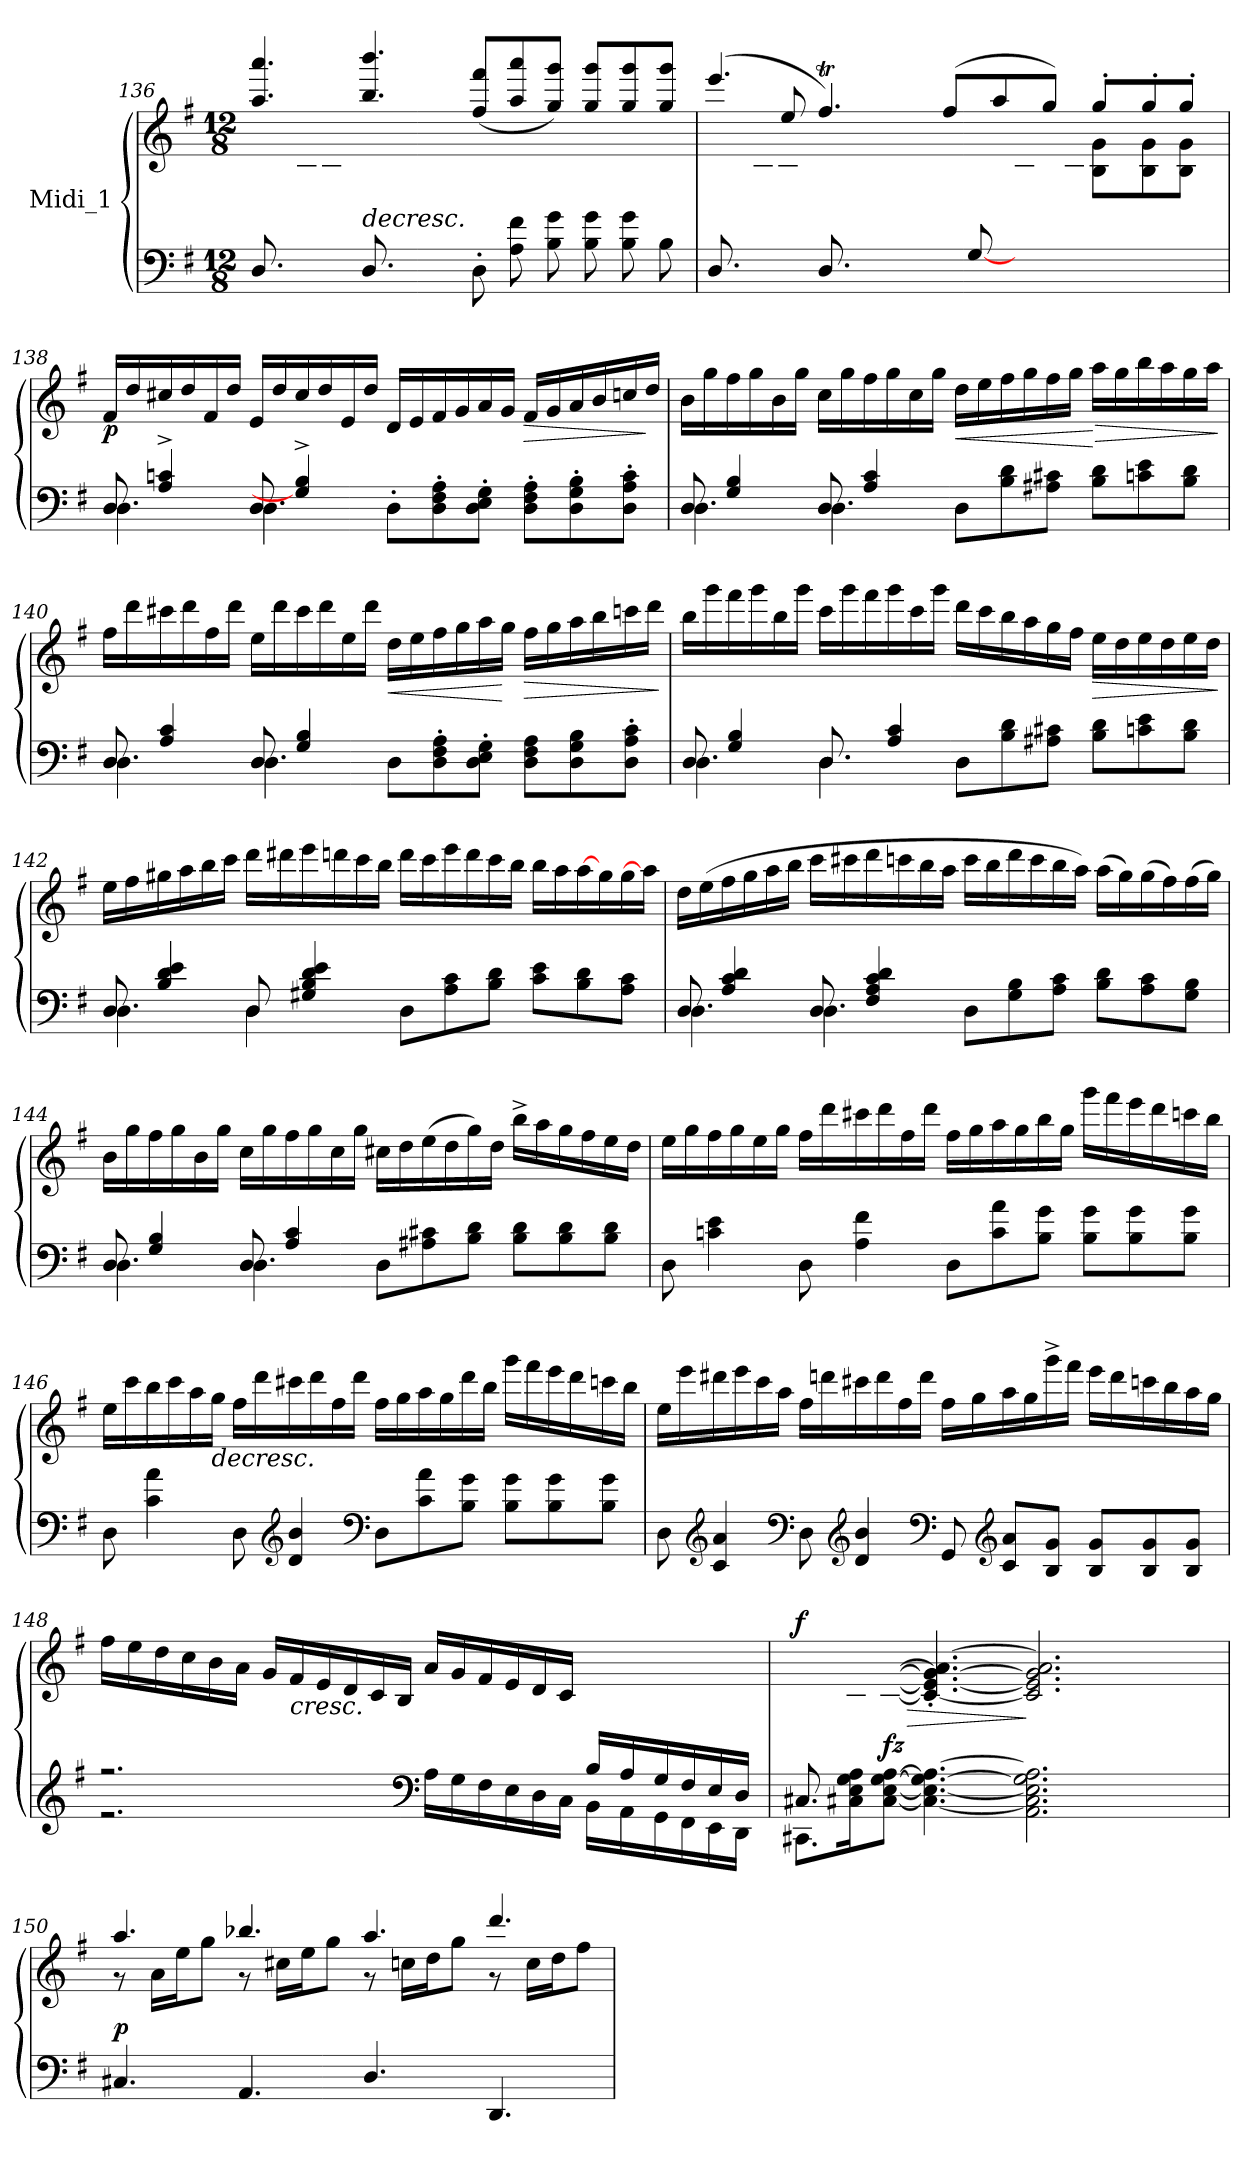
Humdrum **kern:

**kern	**kern	**dynam
*part1	*part1	*part1
*staff2	*staff1	*staff1/2
*I"Midi_1	*	*
*clefF4	*clefG2	*
*k[f#]	*k[f#]	*
*G:	*G:	*
*M12/8	*M12/8	*
=136	=136	=136
*	*^	*
8.D/L	4.aa/ 4.aaa/	8.ryy	.
8.ryy	.	16c\ 16a\K	.
.	.	8c\ 8a\J	.
!LO:TX:a:i:t=decresc.	!	!	!
8.D/L	4.bb/ 4.bbb/	8.ryy	.
8.ryy	.	16d\ 16b\K	.
.	.	8d\ 8b\J	.
8D'\L	(>8ff#/ 8fff#/L	2.ryy	.
8A\ 8f#\	8aa/ 8aaa/	.	.
8B\ 8g\J	8gg/ 8ggg/J)	.	.
8B\ 8g\L	8gg/ 8ggg/L	.	.
8B\ 8g\	8gg/ 8ggg/	.	.
8B\J	8gg/ 8ggg/J	.	.
*	*v	*v	*
!!LO:PB:g=z
=137	=137	=137
*	*MM100	*
*^	*^	*
*	*	*	*^	*
8.D/L	2ryy	(4.eee/	4ryy	8.ryy	.
8.ryy	.	.	.	16c\ 16a\K	.
.	.	.	8ee/	8c\ 8a\J	.
8.D/L	.	4.ff#t/)	8ryy	8.ryy	.
.	2ryy	.	2ryy	.	.
4ryy	.	.	.	8d\ 8b\	.
.	.	.	.	8d\ 8b\J	.
.	.	(>8ff#/L	.	.	.
[8G/L	.	.	.	8ryy	.
.	.	8aa/	.	.	.
4ryy	.	.	.	8c\ 8a\	.
.	2ryy	8gg/J)	8ryy	.	.
.	.	.	.	8B\ 8g\J	.
.	.	8gg'/L	8B\ 8g\L	.	.
16ryy	.	.	.	4ryy	.
4ryy	.	8gg'/	8B\ 8g\	.	.
.	.	8gg'/J	8B\ 8g\J	.	.
.	.	.	.	16ryy	.
=138	=138	=138	=138	=138	=138
!	!	!	!	!	!LO:DY:b
*	*	*	*v	*v	*
8D/	4.D\	16f#/LL	2ryy	p
.	.	16dd/	.	.
4A/^ 4cni/^	.	16cc#X/	.	.
.	.	16dd/	.	.
.	.	16f#/	.	.
.	.	16dd/JJ	.	.
8D/	4.D\	16e/LL	.	.
.	.	16dd/	.	.
4G/]^ 4B/^	.	16cc#/	2ryy	.
.	.	16dd/	.	.
.	.	16e/	.	.
.	.	16dd/JJ	.	.
8D'\L	4ryy	16d/LL	.	.
.	.	16e/	.	.
8D\' 8F#\' 8A\'	.	16f#/	.	.
.	.	16g/	.	.
8D\' 8E\' 8G\'J	2ryy	16a/	2ryy	.
.	.	16g/JJ	.	.
!	!	!	!	!LO:HP:b
8D\' 8F#\' 8A\'L	.	16f#/LL	.	>
.	.	16g/	.	.
8D\' 8G\' 8B\'	.	16a/	.	.
.	.	16b/	.	.
8D\' 8A\' 8c\'J	.	16ccn/	.	.
.	.	16dd/JJ	.	]
*	*	*v	*v	*
!!LO:LB:g=z
=139	=139	=139	=139
*	*	*MM100	*
8D/	4.D\	16b\LL	.
.	.	16gg\	.
4G/ 4B/	.	16ff#\	.
.	.	16gg\	.
.	.	16b\	.
.	.	16gg\JJ	.
8D/	4.D\	16cc\LL	.
.	.	16gg\	.
4A/ 4c/	.	16ff#\	.
.	.	16gg\	.
.	.	16cc\	.
.	.	16gg\JJ	.
!	!	!	!LO:HP:b
8D\L	4ryy	16dd\LL	<
.	.	16ee\	.
8B\ 8d\	.	16ff#\	.
.	.	16gg\	.
8A#X\ 8c#X\J	2ryy	16ff#\	.
.	.	16gg\JJ	.
!	!	!	!LO:HP:n=1:b
8B\ 8d\L	.	16aa\LL	[ >
.	.	16gg\	.
8cn\ 8e\	.	16bb\	.
.	.	16aa\	.
8B\ 8d\J	.	16gg\	.
.	.	16aa\JJ	.
*v	*v	*	*
.	.	]
=140	=140	=140
*^	*	*
8D/	4.D\	16ff#\LL	.
.	.	16ddd\	.
4A/ 4c/	.	16ccc#X\	.
.	.	16ddd\	.
.	.	16ff#\	.
.	.	16ddd\JJ	.
8D/	4.D\	16ee\LL	.
.	.	16ddd\	.
4G/ 4B/	.	16ccc#\	.
.	.	16ddd\	.
.	.	16ee\	.
.	.	16ddd\JJ	.
!	!	!	!LO:HP:b
8D\L	4ryy	16dd\LL	<
.	.	16ee\	.
8D\' 8F#\' 8A\'	.	16ff#\	.
.	.	16gg\	.
8D\' 8E\' 8G\'J	2ryy	16aa\	.
.	.	16gg\JJ	[
!	!	!	!LO:HP:b
8D\ 8F#\ 8A\L	.	16ff#\LL	>
.	.	16gg\	.
8D\ 8G\ 8B\	.	16aa\	.
.	.	16bb\	.
8D\' 8A\' 8c\'J	.	16cccn\	.
.	.	16ddd\JJ	.
*v	*v	*	*
.	.	]
!!LO:LB:g=z
=141	=141	=141
*	*MM100	*
*^	*	*
8D/	4.D\	16bb\LL	.
.	.	16ggg\	.
4G/ 4B/	.	16fff#\	.
.	.	16ggg\	.
.	.	16bb\	.
.	.	16ggg\JJ	.
8.D/	4.D\	16ccc\LL	.
.	.	16ggg\	.
.	.	16fff#\	.
4A/ 4c/	.	16ggg\	.
.	.	16ccc\	.
.	.	16ggg\JJ	.
.	8D\L	16ddd\LL	.
16ryy	.	16ccc\	.
8ryy	8B\ 8d\	16bb\	.
.	.	16aa\	.
8ryy	8A#X\ 8c#X\J	16gg\	.
.	.	16ff#\JJ	.
!	!	!	!LO:HP:b
8B\ 8d\L	8ryy	16ee\LL	>
.	.	16dd\	.
8cn\ 8e\	4ryy	16ee\	.
.	.	16dd\	.
8B\ 8d\J	.	16ee\	.
.	.	16dd\JJ	.
*v	*v	*	*
.	.	]
!!LO:LB:g=z
=142	=142	=142
*^	*	*
8D/	4.D\	16ee\LL	.
.	.	16ff#\	.
4B/ 4d/ 4e/	.	16gg#X\	.
.	.	16aa\	.
.	.	16bb\	.
.	.	16ccc\JJ	.
8D/	4D\	16ddd\LL	.
.	.	16ddd#X\	.
4G#X/ 4B/ 4d/ 4e/	.	16eee\	.
.	.	16dddn\	.
.	8ryy	16ccc\	.
.	.	16bb\JJ	.
4ryy	8D\L	16ddd\LL	.
.	.	16ccc\	.
.	8A\ 8c\	16eee\	.
.	.	16ddd\	.
8ryy	8B\ 8d\J	16ccc\	.
.	.	16bb\JJ	.
8c\ 8e\L	8ryy	16bb\LL	.
.	.	16aa\	.
8B\ 8d\	4ryy	[16aa\	.
.	.	16gg#\	.
8A\ 8c\J	.	16gg#\	.
.	.	16aa\JJ]	.
!!LO:LB:g=z
=143	=143	=143	=143
*	*	*MM100	*
8D/	4.D\	16dd\LL	.
.	.	(>16ee\	.
4A/ 4c/ 4d/	.	16ff#\	.
.	.	16gg\	.
.	.	16aa\	.
.	.	16bb\JJ	.
8D/	4.D\	16ccc\LL	.
.	.	16ccc#X\	.
4F#/ 4A/ 4c/ 4d/	.	16ddd\	.
.	.	16cccn\	.
.	.	16bb\	.
.	.	16aa\JJ	.
8D\L	4ryy	16ccc\LL	.
.	.	16bb\	.
8G\ 8B\	.	16ddd\	.
.	.	16ccc\	.
8A\ 8c\J	2ryy	16bb\	.
.	.	16aa\JJ)	.
8B\ 8d\L	.	(>16aa\LL	.
.	.	16gg\)	.
8A\ 8c\	.	(>16gg\	.
.	.	16ff#\)	.
8G\ 8B\J	.	(>16ff#\	.
.	.	16gg\JJ)	.
!!LO:LB:g=z
=144	=144	=144	=144
8D/	4.D\	16b\LL	.
.	.	16gg\	.
4G/ 4B/	.	16ff#\	.
.	.	16gg\	.
.	.	16b\	.
.	.	16gg\JJ	.
8D/	4.D\	16cc\LL	.
.	.	16gg\	.
4A/ 4c/	.	16ff#\	.
.	.	16gg\	.
.	.	16cc\	.
.	.	16gg\JJ	.
8D\L	4ryy	16cc#X\LL	.
.	.	16dd\	.
8A#X\ 8c#X\	.	(>16ee\	.
.	.	16dd\	.
8B\ 8d\J	2ryy	16gg\)	.
.	.	16dd\JJ	.
8B\ 8d\L	.	16bb^\LL	.
.	.	16aa\	.
8B\ 8d\	.	16gg\	.
.	.	16ff#\	.
8B\ 8d\J	.	16ee\	.
.	.	16dd\JJ	.
*v	*v	*	*
!!LO:LB:g=z
=145	=145	=145
*	*MM100	*
8D\	16ee\LL	.
.	16gg\	.
4cni\ 4e\	16ff#\	.
.	16gg\	.
.	16ee\	.
.	16gg\JJ	.
8D\	16ff#\LL	.
.	16ddd\	.
4A\ 4f#\	16ccc#X\	.
.	16ddd\	.
.	16ff#\	.
.	16ddd\JJ	.
8D\L	16ff#\LL	.
.	16gg\	.
8c\ 8a\	16aa\	.
.	16gg\	.
8B\ 8g\J	16bb\	.
.	16gg\JJ	.
8B\ 8g\L	16ggg\LL	.
.	16fff#\	.
8B\ 8g\	16eee\	.
.	16ddd\	.
8B\ 8g\J	16cccn\	.
.	16bb\JJ	.
!!LO:PB:g=z
=146	=146	=146
8D\	16ee\LL	.
.	16ccc\	.
4c\ 4a\	16bb\	.
.	16ccc\	.
.	16aa\	.
!	!LO:TX:b:i:t=decresc.	!
.	16gg\JJ	.
8D\	16ff#\LL	.
.	16ddd\	.
*clefG2	*	*
4d/ 4b/	16ccc#X\	.
.	16ddd\	.
.	16ff#\	.
.	16ddd\JJ	.
*clefF4	*	*
8D\L	16ff#\LL	.
.	16gg\	.
8c\ 8a\	16aa\	.
.	16gg\	.
8B\ 8g\J	16ddd\	.
.	16bb\JJ	.
8B\ 8g\L	16ggg\LL	.
.	16fff#\	.
8B\ 8g\	16eee\	.
.	16ddd\	.
8B\ 8g\J	16cccn\	.
.	16bb\JJ	.
!!LO:LB:g=z
=147	=147	=147
*	*MM100	*
*^	*	*
8D\	1.ryy	16ee\LL	.
.	.	16eee\	.
*clefG2	*	*	*
4c/ 4a/	.	16ddd#X\	.
.	.	16eee\	.
.	.	16ccc\	.
.	.	16aa\JJ	.
*clefF4	*	*	*
8D\	.	16ff#\LL	.
.	.	16dddn\	.
*clefG2	*	*	*
4d/ 4b/	.	16ccc#X\	.
.	.	16ddd\	.
.	.	16ff#\	.
.	.	16ddd\JJ	.
*clefF4	*	*	*
8GG/	.	16ff#\LL	.
.	.	16gg\	.
*clefG2	*	*	*
8c/ 8a/L	.	16aa\	.
.	.	16gg\	.
8B/ 8g/J	.	16ggg^\	.
.	.	16fff#\JJ	.
8B/ 8g/L	.	16eee\LL	.
.	.	16ddd\	.
8B/ 8g/	.	16cccn\	.
.	.	16bb\	.
8B/ 8g/J	.	16aa\	.
.	.	16gg\JJ	.
!!LO:LB:g=z
=148	=148	=148	=148
2.r	2.r	16ff#\LL	.
.	.	16ee\	.
.	.	16dd\	.
.	.	16cc\	.
.	.	16b\	.
.	.	16a\JJ	.
.	.	16g/LL	.
!	!	!LO:TX:b:i:t=cresc.	!
.	.	16f#/	.
.	.	16e/	.
.	.	16d/	.
.	.	16c/	.
.	.	16B/JJ	.
*clefF4	*	*	*
16A\LL	4.ryy	16a/LL	.
16G\	.	16g/	.
16F#\	.	16f#/	.
16E\	.	16e/	.
16D\	.	16d/	.
16C\JJ	.	16c/JJ	.
16B/LL	16BB\LL	32ryy	.
.	.	16ryy	.
16A/	16AA\	.	.
.	.	4ryy	.
16G/	16GG\	.	.
16F#/	16FF#\	.	.
16E/	16EE\	.	.
16D/JJ	16DD\JJ	.	.
.	.	32ryy	.
!!LO:PB:g=z
=149	=149	=149	=149
*	*	*MM100	*
*	*	*^	*
!	!	!	!	!LO:DY:a
8.C#X/L	8.CC#X\L	8.ryy	2ryy	f
1ryy	16C#X\ 16E\ 16G\ 16A\K	16c#X\ 16e\ 16g\ 16a\K	.	.
!	!	!	!	!LO:HP:b
!	!	!	!	!LO:DY:n=1:b
.	[8C#\ [8E\ [8G\ [8A\J	[8c#\ [8e\ [8g\ [8a\J	.	> fz
.	4.C#\_ 4.E\_ 4.G\_ 4.A\_	4.c#/_' 4.e/_' 4.g/_' 4.a/_'	.	.
.	.	.	2ryy	.
.	2.AA\ 2.C#\] 2.E\] 2.G\] 2.A\]	2.c#/] 2.e/] 2.g/] 2.a/]	.	]
.	.	.	2ryy	.
4ryy	.	.	.	.
16ryy	.	.	.	.
*v	*v	*	*	*
=150	=150	=150	=150
!	!	!	!LO:DY:a=2
4.C#X/	4.aa/	8r	p
.	.	16a\LL	.
.	.	16ee\J	.
.	.	8gg\J	.
4.AA/	4.bb-X/	8r	.
.	.	16cc#X\LL	.
.	.	16ee\J	.
.	.	8gg\J	.
4.D/	4.aa/	8r	.
.	.	16ccn\LL	.
.	.	16dd\J	.
.	.	8gg\J	.
4.DD/	4.ddd/	8r	.
.	.	16cc\LL	.
.	.	16dd\J	.
.	.	8ff#\J	.
*	*v	*v	*
=	=	=
*-	*-	*-
